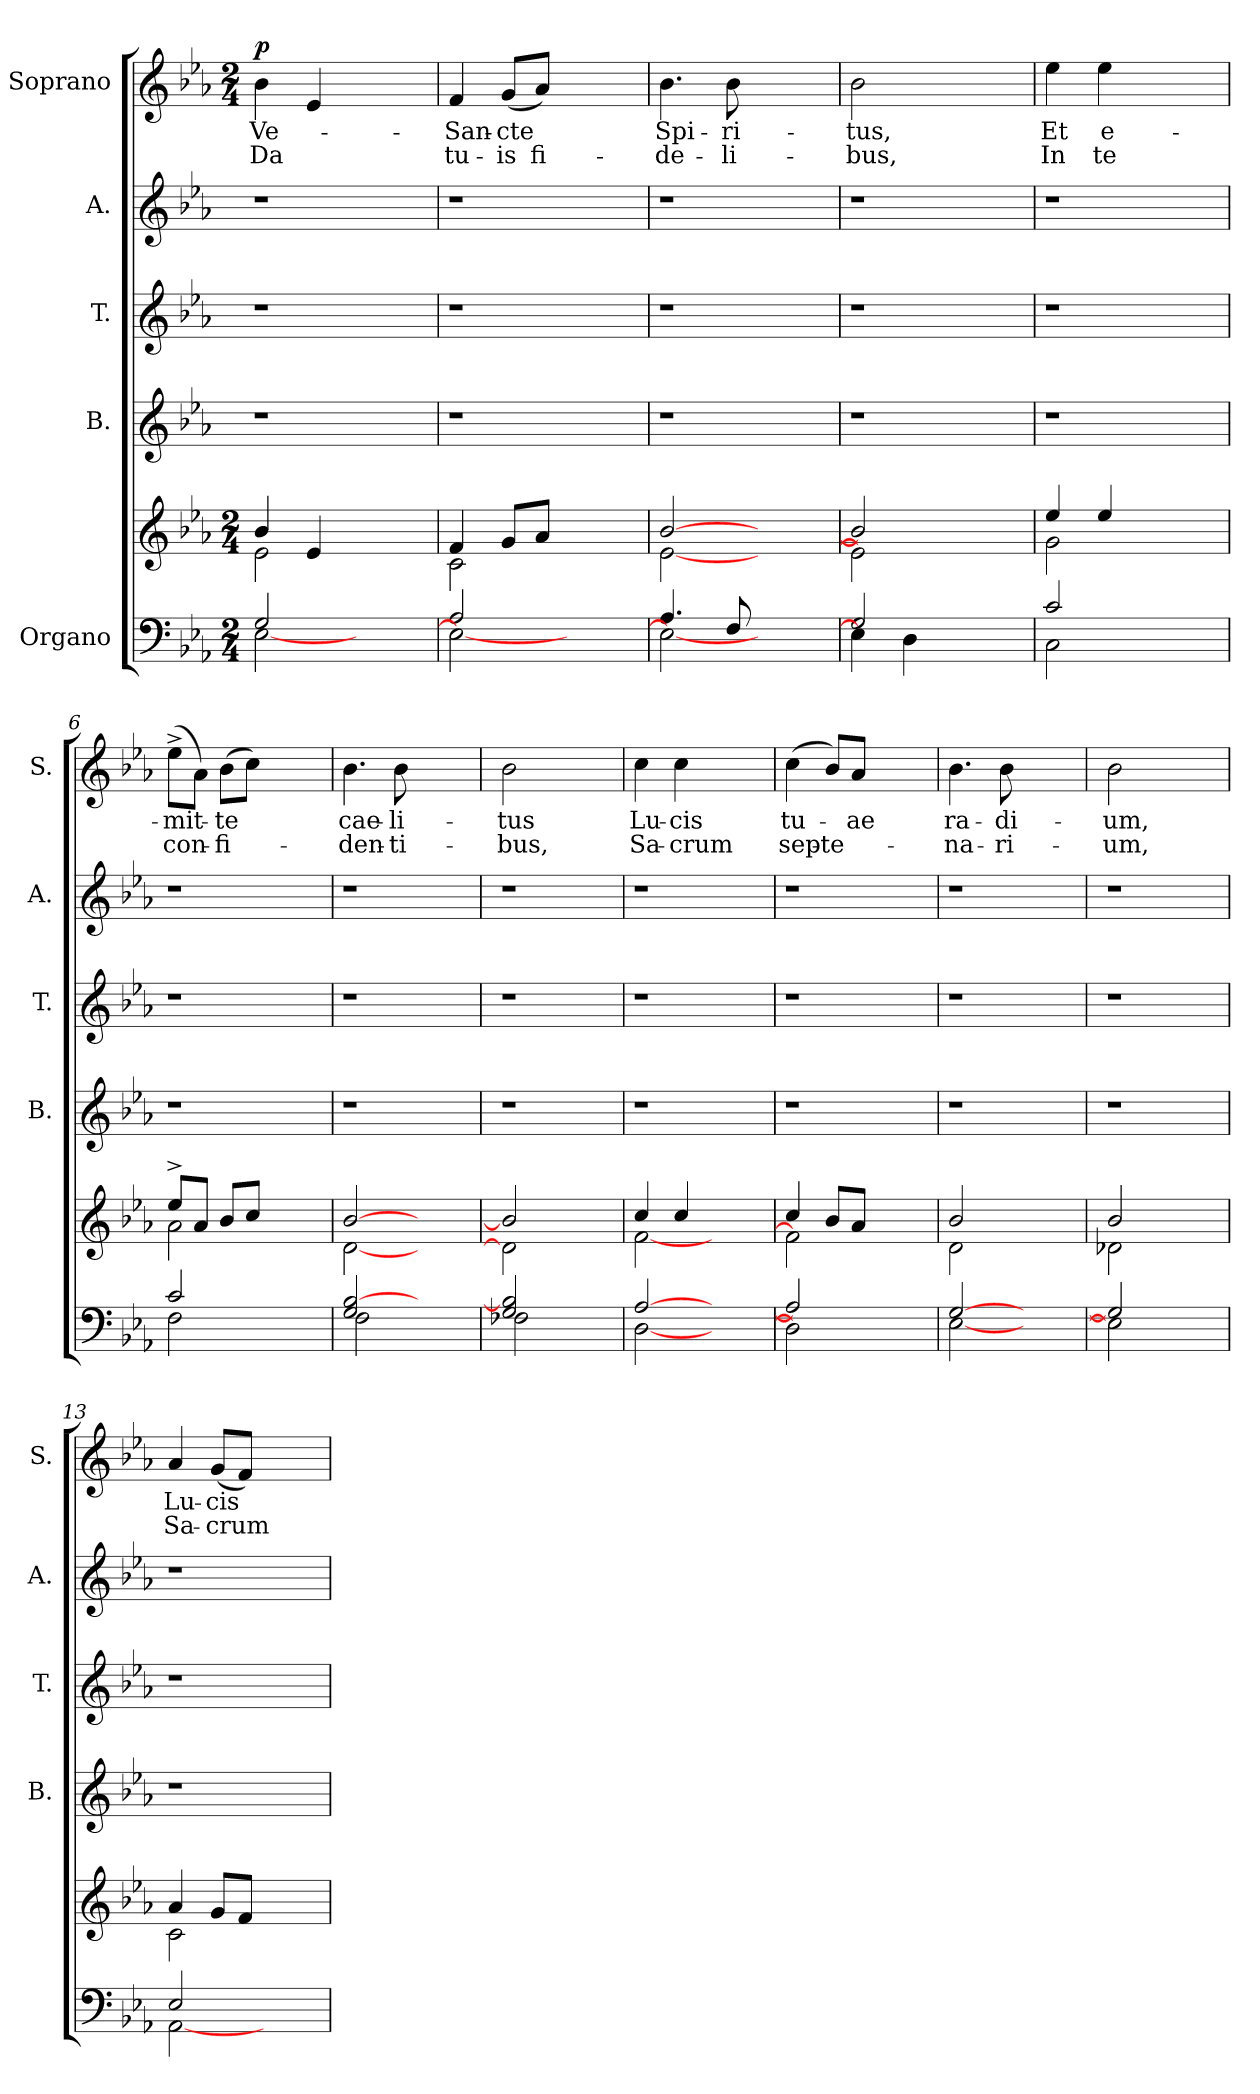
**kern	**kern	**kern	**kern	**kern	**kern	**text	**text	**dynam
*part5	*part5	*part4	*part3	*part2	*part1	*part1	*part1	*part1
*staff6	*staff5	*staff4	*staff3	*staff2	*staff1	*staff1	*staff1	*staff1
*I"Organo	*	*I"B.	*I"T.	*I"A.	*I"Soprano	*	*	*
*	*	*I'B.	*I'T.	*I'A.	*I'S.	*	*	*
*clefF4	*clefG2	*clefG2	*clefG2	*clefG2	*clefG2	*	*	*
*k[b-e-a-]	*k[b-e-a-]	*k[b-e-a-]	*k[b-e-a-]	*k[b-e-a-]	*k[b-e-a-]	*	*	*
*E-:	*E-:	*E-:	*E-:	*E-:	*E-:	*	*	*
*M2/4	*M2/4	*	*	*	*M2/4	*	*	*
=1	=1	=1	=1	=1	=1	=1	=1	=1
*^	*^	*	*	*	*	*	*	*
!	!	!	!	!	!	!	!	!LO:LY:b	!LO:LY:b	!LO:DY:b
2G/	[<2E-\	4b-/	2e-\	1r	1r	1r	4b-\	Ve-	Da	p
.	.	4e-/	.	.	.	.	4e-/	.	.	.
2ryy	2ryy	2ryy	2ryy	.	.	.	2ryy	.	.	.
=2	=2	=2	=2	=2	=2	=2	=2	=2	=2	=2
!	!	!	!	!	!	!	!	!LO:LY:b	!LO:LY:b	!
2A-/	2E-\_	4f/	2c\	1r	1r	1r	4f/	San-	tu-	.
!	!	!	!	!	!	!	!	!LO:LY:b	!LO:LY:b	!
.	.	8g/L	.	.	.	.	(<8g/L	-cte	-is	.
!	!	!	!	!	!	!	!	!	!LO:LY:b	!
.	.	8a-/J	.	.	.	.	8a-/J)	.	fi-	.
2ryy	2ryy	2ryy	2ryy	.	.	.	2ryy	.	.	.
=3	=3	=3	=3	=3	=3	=3	=3	=3	=3	=3
!	!	!	!	!	!	!	!	!LO:LY:b	!LO:LY:b	!
4.A-/	2E-\_	[>2b-/	[<2e-\	1r	1r	1r	4.b-\	Spi-	-de-	.
!	!	!	!	!	!	!	!	!LO:LY:b	!LO:LY:b	!
8F/	.	.	.	.	.	.	8b-\	-ri-	-li-	.
2ryy	2ryy	2ryy	2ryy	.	.	.	2ryy	.	.	.
=4	=4	=4	=4	=4	=4	=4	=4	=4	=4	=4
!	!	!	!	!	!	!	!	!LO:LY:b	!LO:LY:b	!
2G/	4E-\]	2b-/]	2e-\]	1r	1r	1r	2b-\	-tus,	-bus,	.
.	4D\	.	.	.	.	.	.	.	.	.
2ryy	2ryy	2ryy	2ryy	.	.	.	2ryy	.	.	.
=5	=5	=5	=5	=5	=5	=5	=5	=5	=5	=5
!	!	!	!	!	!	!	!	!LO:LY:b	!LO:LY:b	!
2c/	2C\	4ee-/	2g\	1r	1r	1r	4ee-\	Et	In	.
!	!	!	!	!	!	!	!	!LO:LY:b	!LO:LY:b	!
.	.	4ee-/	.	.	.	.	4ee-\	e-	te	.
2ryy	2ryy	2ryy	2ryy	.	.	.	2ryy	.	.	.
=6	=6	=6	=6	=6	=6	=6	=6	=6	=6	=6
!	!	!	!	!	!	!	!	!LO:LY:b	!LO:LY:b	!
2c/	2F\	8ee-^>/L	2a-\	1r	1r	1r	(>8ee-^>\L	-mit-	con-	.
.	.	8a-/J	.	.	.	.	8a-\J)	.	.	.
!	!	!	!	!	!	!	!	!LO:LY:b	!LO:LY:b	!
.	.	8b-/L	.	.	.	.	(>8b-\L	-te	-fi-	.
.	.	8cc/J	.	.	.	.	8cc\J)	.	.	.
2ryy	2ryy	2ryy	2ryy	.	.	.	2ryy	.	.	.
=7	=7	=7	=7	=7	=7	=7	=7	=7	=7	=7
!	!	!	!	!	!	!	!	!LO:LY:b	!LO:LY:b	!
2G/ [>2B-/	2F\	[>2b-/	[<2d\	1r	1r	1r	4.b-\	cae-	-den-	.
!	!	!	!	!	!	!	!	!LO:LY:b	!LO:LY:b	!
.	.	.	.	.	.	.	8b-\	-li-	-ti-	.
2ryy	2ryy	2ryy	2ryy	.	.	.	2ryy	.	.	.
=8	=8	=8	=8	=8	=8	=8	=8	=8	=8	=8
!	!	!	!	!	!	!	!	!LO:LY:b	!LO:LY:b	!
2G/ 2B-/]	2F-X\	2b-/]	2d\]	1r	1r	1r	2b-\	-tus	-bus,	.
2ryy	2ryy	2ryy	2ryy	.	.	.	2ryy	.	.	.
!!LO:LB:g=z
=9	=9	=9	=9	=9	=9	=9	=9	=9	=9	=9
!	!	!	!	!	!	!	!	!LO:LY:b	!LO:LY:b	!
[>2A-/	[<2D\	4cc/	[<2f\	1r	1r	1r	4cc\	Lu-	Sa-	.
!	!	!	!	!	!	!	!	!LO:LY:b	!LO:LY:b	!
.	.	4cc/	.	.	.	.	4cc\	-cis	-crum	.
2ryy	2ryy	2ryy	2ryy	.	.	.	2ryy	.	.	.
=10	=10	=10	=10	=10	=10	=10	=10	=10	=10	=10
!	!	!	!	!	!	!	!	!LO:LY:b	!LO:LY:b	!
2A-/]	2D\]	4cc/	2f\]	1r	1r	1r	(>4cc\	tu-	sep-	.
!	!	!	!	!	!	!	!	!	!LO:LY:b	!
.	.	8b-/L	.	.	.	.	8b-/L)	.	-te-	.
!	!	!	!	!	!	!	!	!LO:LY:b	!	!
.	.	8a-/J	.	.	.	.	8a-/J	-ae	.	.
2ryy	2ryy	2ryy	2ryy	.	.	.	2ryy	.	.	.
=11	=11	=11	=11	=11	=11	=11	=11	=11	=11	=11
!	!	!	!	!	!	!	!	!LO:LY:b	!LO:LY:b	!
[>2G/	[<2E-\	2b-/	2d\	1r	1r	1r	4.b-\	ra-	-na-	.
!	!	!	!	!	!	!	!	!LO:LY:b	!LO:LY:b	!
.	.	.	.	.	.	.	8b-\	-di-	-ri-	.
2ryy	2ryy	2ryy	2ryy	.	.	.	2ryy	.	.	.
=12	=12	=12	=12	=12	=12	=12	=12	=12	=12	=12
!	!	!	!	!	!	!	!	!LO:LY:b	!LO:LY:b	!
2G/]	2E-\]	2b-/	2d-X\	1r	1r	1r	2b-\	-um,	-um,	.
2ryy	2ryy	2ryy	2ryy	.	.	.	2ryy	.	.	.
=13	=13	=13	=13	=13	=13	=13	=13	=13	=13	=13
!	!	!	!	!	!	!	!	!LO:LY:b	!LO:LY:b	!
2E-/	[<2AA-\	4a-/	2c\	1r	1r	1r	4a-/	Lu-	Sa-	.
!	!	!	!	!	!	!	!	!LO:LY:b	!LO:LY:b	!
.	.	8g/L	.	.	.	.	(<8g/L	-cis	-crum	.
.	.	8f/J	.	.	.	.	8f/J)	.	.	.
2ryy	2ryy	2ryy	2ryy	.	.	.	2ryy	.	.	.
*v	*v	*	*	*	*	*	*	*	*	*
*	*v	*v	*	*	*	*	*	*	*
=	=	=	=	=	=	=	=	=
*-	*-	*-	*-	*-	*-	*-	*-	*-
